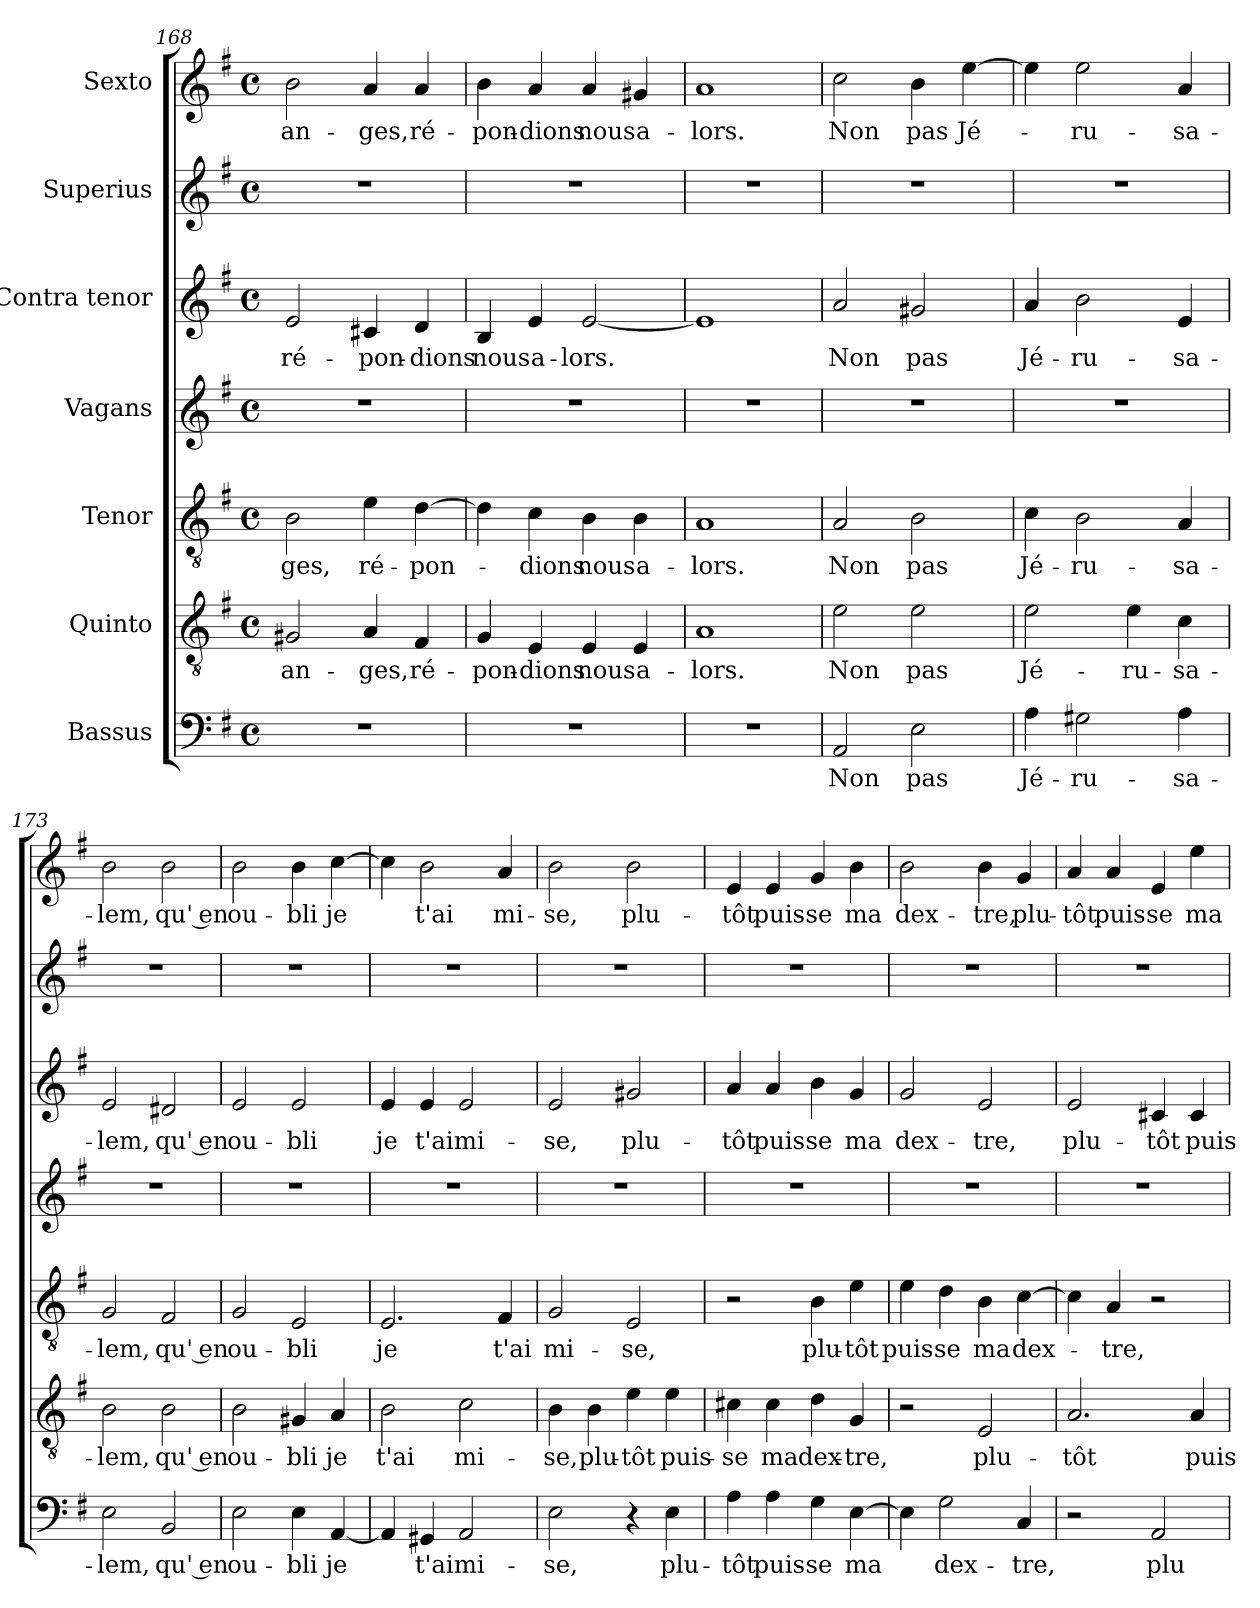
**kern	**text	**kern	**text	**kern	**text	**kern	**kern	**text	**kern	**kern	**text
*part7	*part7	*part6	*part6	*part5	*part5	*part4	*part3	*part3	*part2	*part1	*part1
*staff7	*staff7	*staff6	*staff6	*staff5	*staff5	*staff4	*staff3	*staff3	*staff2	*staff1	*staff1
*I"Bassus	*	*I"Quinto	*	*I"Tenor	*	*I"Vagans	*I"Contra tenor	*	*I"Superius	*I"Sexto	*
*clefF4	*	*clefGv2	*	*clefGv2	*	*clefG2	*clefG2	*	*clefG2	*clefG2	*
*k[f#]	*	*k[f#]	*	*k[f#]	*	*k[f#]	*k[f#]	*	*k[f#]	*k[f#]	*
*G:	*	*G:	*	*G:	*	*G:	*G:	*	*G:	*G:	*
*M4/4	*	*M4/4	*	*M4/4	*	*M4/4	*M4/4	*	*M4/4	*M4/4	*
*met(c)	*	*met(c)	*	*met(c)	*	*met(c)	*met(c)	*	*met(c)	*met(c)	*
=168	=168	=168	=168	=168	=168	=168	=168	=168	=168	=168	=168
!	!	!	!LO:LY:b	!	!LO:LY:b	!	!	!LO:LY:b	!	!	!LO:LY:b
1r	.	2G#X/	-an-	2B\	-ges,	1r	2e/	ré-	1r	2b\	-an-
!	!	!	!LO:LY:b	!	!LO:LY:b	!	!	!LO:LY:b	!	!	!LO:LY:b
.	.	4A/	-ges,	4e\	ré-	.	4c#X/	-pon-	.	4a/	-ges,
!	!	!	!LO:LY:b	!	!LO:LY:b	!	!	!LO:LY:b	!	!	!LO:LY:b
.	.	4F#/	ré-	[4d\	-pon-	.	4d/	-dions	.	4a/	ré-
=169	=169	=169	=169	=169	=169	=169	=169	=169	=169	=169	=169
!	!	!	!LO:LY:b	!	!	!	!	!LO:LY:b	!	!	!LO:LY:b
1r	.	4G/	-pon-	4d\]	.	1r	4B/	nous	1r	4b\	-pon-
!	!	!	!LO:LY:b	!	!LO:LY:b	!	!	!LO:LY:b	!	!	!LO:LY:b
.	.	4E/	-dions	4c\	-dions	.	4e/	a-	.	4a/	-dions
!	!	!	!LO:LY:b	!	!LO:LY:b	!	!	!LO:LY:b	!	!	!LO:LY:b
.	.	4E/	nous	4B\	nous	.	[2e/	-lors.	.	4a/	nous
!	!	!	!LO:LY:b	!	!LO:LY:b	!	!	!	!	!	!LO:LY:b
.	.	4E/	a-	4B\	a-	.	.	.	.	4g#X/	a-
=170	=170	=170	=170	=170	=170	=170	=170	=170	=170	=170	=170
!	!	!	!LO:LY:b	!	!LO:LY:b	!	!	!	!	!	!LO:LY:b
1r	.	1A	-lors.	1A	-lors.	1r	1e]	.	1r	1a	-lors.
=171	=171	=171	=171	=171	=171	=171	=171	=171	=171	=171	=171
!	!LO:LY:b	!	!LO:LY:b	!	!LO:LY:b	!	!	!LO:LY:b	!	!	!LO:LY:b
2AA/	Non	2e\	Non	2A/	Non	1r	2a/	Non	1r	2cc\	Non
!	!LO:LY:b	!	!LO:LY:b	!	!LO:LY:b	!	!	!LO:LY:b	!	!	!LO:LY:b
2E\	pas	2e\	pas	2B\	pas	.	2g#X/	pas	.	4b\	pas
!	!	!	!	!	!	!	!	!	!	!	!LO:LY:b
.	.	.	.	.	.	.	.	.	.	[4ee\	Jé-
!!LO:LB:g=z
=172	=172	=172	=172	=172	=172	=172	=172	=172	=172	=172	=172
!	!LO:LY:b	!	!LO:LY:b	!	!LO:LY:b	!	!	!LO:LY:b	!	!	!
4A\	Jé-	2e\	Jé-	4c\	Jé-	1r	4a/	Jé-	1r	4ee\]	.
!	!LO:LY:b	!	!	!	!LO:LY:b	!	!	!LO:LY:b	!	!	!LO:LY:b
2G#X\	-ru-	.	.	2B\	-ru-	.	2b\	-ru-	.	2ee\	-ru-
!	!	!	!LO:LY:b	!	!	!	!	!	!	!	!
.	.	4e\	-ru-	.	.	.	.	.	.	.	.
!	!LO:LY:b	!	!LO:LY:b	!	!LO:LY:b	!	!	!LO:LY:b	!	!	!LO:LY:b
4A\	-sa-	4c\	-sa-	4A/	-sa-	.	4e/	-sa-	.	4a/	-sa-
=173	=173	=173	=173	=173	=173	=173	=173	=173	=173	=173	=173
!	!LO:LY:b	!	!LO:LY:b	!	!LO:LY:b	!	!	!LO:LY:b	!	!	!LO:LY:b
2E\	-lem,	2B\	-lem,	2G/	-lem,	1r	2e/	-lem,	1r	2b\	-lem,
!	!LO:LY:b	!	!LO:LY:b	!	!LO:LY:b	!	!	!LO:LY:b	!	!	!LO:LY:b
2BB/	qu' en	2B\	qu' en	2F#/	qu' en	.	2d#X/	qu' en	.	2b\	qu' en
=174	=174	=174	=174	=174	=174	=174	=174	=174	=174	=174	=174
!	!LO:LY:b	!	!LO:LY:b	!	!LO:LY:b	!	!	!LO:LY:b	!	!	!LO:LY:b
2E\	ou-	2B\	ou-	2G/	ou-	1r	2e/	ou-	1r	2b\	ou-
!	!LO:LY:b	!	!LO:LY:b	!	!LO:LY:b	!	!	!LO:LY:b	!	!	!LO:LY:b
4E\	-bli	4G#X/	-bli	2E/	-bli	.	2e/	-bli	.	4b\	-bli
!	!LO:LY:b	!	!LO:LY:b	!	!	!	!	!	!	!	!LO:LY:b
[4AA/	je	4A/	je	.	.	.	.	.	.	[4cc\	je
=175	=175	=175	=175	=175	=175	=175	=175	=175	=175	=175	=175
!	!	!	!LO:LY:b	!	!LO:LY:b	!	!	!LO:LY:b	!	!	!
4AA/]	.	2B\	t'ai	2.E/	je	1r	4e/	je	1r	4cc\]	.
!	!LO:LY:b	!	!	!	!	!	!	!LO:LY:b	!	!	!LO:LY:b
4GG#X/	t'ai	.	.	.	.	.	4e/	t'ai	.	2b\	t'ai
!	!LO:LY:b	!	!LO:LY:b	!	!	!	!	!LO:LY:b	!	!	!
2AA/	mi-	2c\	mi-	.	.	.	2e/	mi-	.	.	.
!	!	!	!	!	!LO:LY:b	!	!	!	!	!	!LO:LY:b
.	.	.	.	4F#/	t'ai	.	.	.	.	4a/	mi-
=176	=176	=176	=176	=176	=176	=176	=176	=176	=176	=176	=176
!	!LO:LY:b	!	!LO:LY:b	!	!LO:LY:b	!	!	!LO:LY:b	!	!	!LO:LY:b
2E\	-se,	4B\	-se,	2G/	mi-	1r	2e/	-se,	1r	2b\	-se,
!	!	!	!LO:LY:b	!	!	!	!	!	!	!	!
.	.	4B\	plu-	.	.	.	.	.	.	.	.
!	!	!	!LO:LY:b	!	!LO:LY:b	!	!	!LO:LY:b	!	!	!LO:LY:b
4r	.	4e\	-tôt	2E/	-se,	.	2g#X/	plu-	.	2b\	plu-
!	!LO:LY:b	!	!LO:LY:b	!	!	!	!	!	!	!	!
4E\	plu-	4e\	puis-	.	.	.	.	.	.	.	.
=177	=177	=177	=177	=177	=177	=177	=177	=177	=177	=177	=177
!	!LO:LY:b	!	!LO:LY:b	!	!	!	!	!LO:LY:b	!	!	!LO:LY:b
4A\	-tôt	4c#X\	-se	2r	.	1r	4a/	-tôt	1r	4e/	-tôt
!	!LO:LY:b	!	!LO:LY:b	!	!	!	!	!LO:LY:b	!	!	!LO:LY:b
4A\	puis-	4c#\	ma	.	.	.	4a/	puis-	.	4e/	puis-
!	!LO:LY:b	!	!LO:LY:b	!	!LO:LY:b	!	!	!LO:LY:b	!	!	!LO:LY:b
4G\	-se	4d\	dex-	4B\	plu-	.	4b\	-se	.	4g/	-se
!	!LO:LY:b	!	!LO:LY:b	!	!LO:LY:b	!	!	!LO:LY:b	!	!	!LO:LY:b
[4E\	ma	4G/	-tre,	4e\	-tôt	.	4g/	ma	.	4b\	ma
!!LO:PB:g=z
=178	=178	=178	=178	=178	=178	=178	=178	=178	=178	=178	=178
!	!	!	!	!	!LO:LY:b	!	!	!LO:LY:b	!	!	!LO:LY:b
4E\]	.	2r	.	4e\	puis-	1r	2g/	dex-	1r	2b\	dex-
!	!LO:LY:b	!	!	!	!LO:LY:b	!	!	!	!	!	!
2G\	dex-	.	.	4d\	-se	.	.	.	.	.	.
!	!	!	!LO:LY:b	!	!LO:LY:b	!	!	!LO:LY:b	!	!	!LO:LY:b
.	.	2E/	plu-	4B\	ma	.	2e/	-tre,	.	4b\	-tre,
!	!LO:LY:b	!	!	!	!LO:LY:b	!	!	!	!	!	!LO:LY:b
4C/	-tre,	.	.	[4c\	dex-	.	.	.	.	4g/	plu-
=179	=179	=179	=179	=179	=179	=179	=179	=179	=179	=179	=179
!	!	!	!LO:LY:b	!	!	!	!	!LO:LY:b	!	!	!LO:LY:b
2r	.	2.A/	-tôt	4c\]	.	1r	2e/	plu-	1r	4a/	-tôt
!	!	!	!	!	!LO:LY:b	!	!	!	!	!	!LO:LY:b
.	.	.	.	4A/	-tre,	.	.	.	.	4a/	puis-
!	!LO:LY:b	!	!	!	!	!	!	!LO:LY:b	!	!	!LO:LY:b
2AA/	plu-	.	.	2r	.	.	4c#X/	-tôt	.	4e/	-se
!	!	!	!LO:LY:b	!	!	!	!	!LO:LY:b	!	!	!LO:LY:b
.	.	4A/	puis-	.	.	.	4c#/	puis-	.	4ee\	ma
=	=	=	=	=	=	=	=	=	=	=	=
*-	*-	*-	*-	*-	*-	*-	*-	*-	*-	*-	*-
